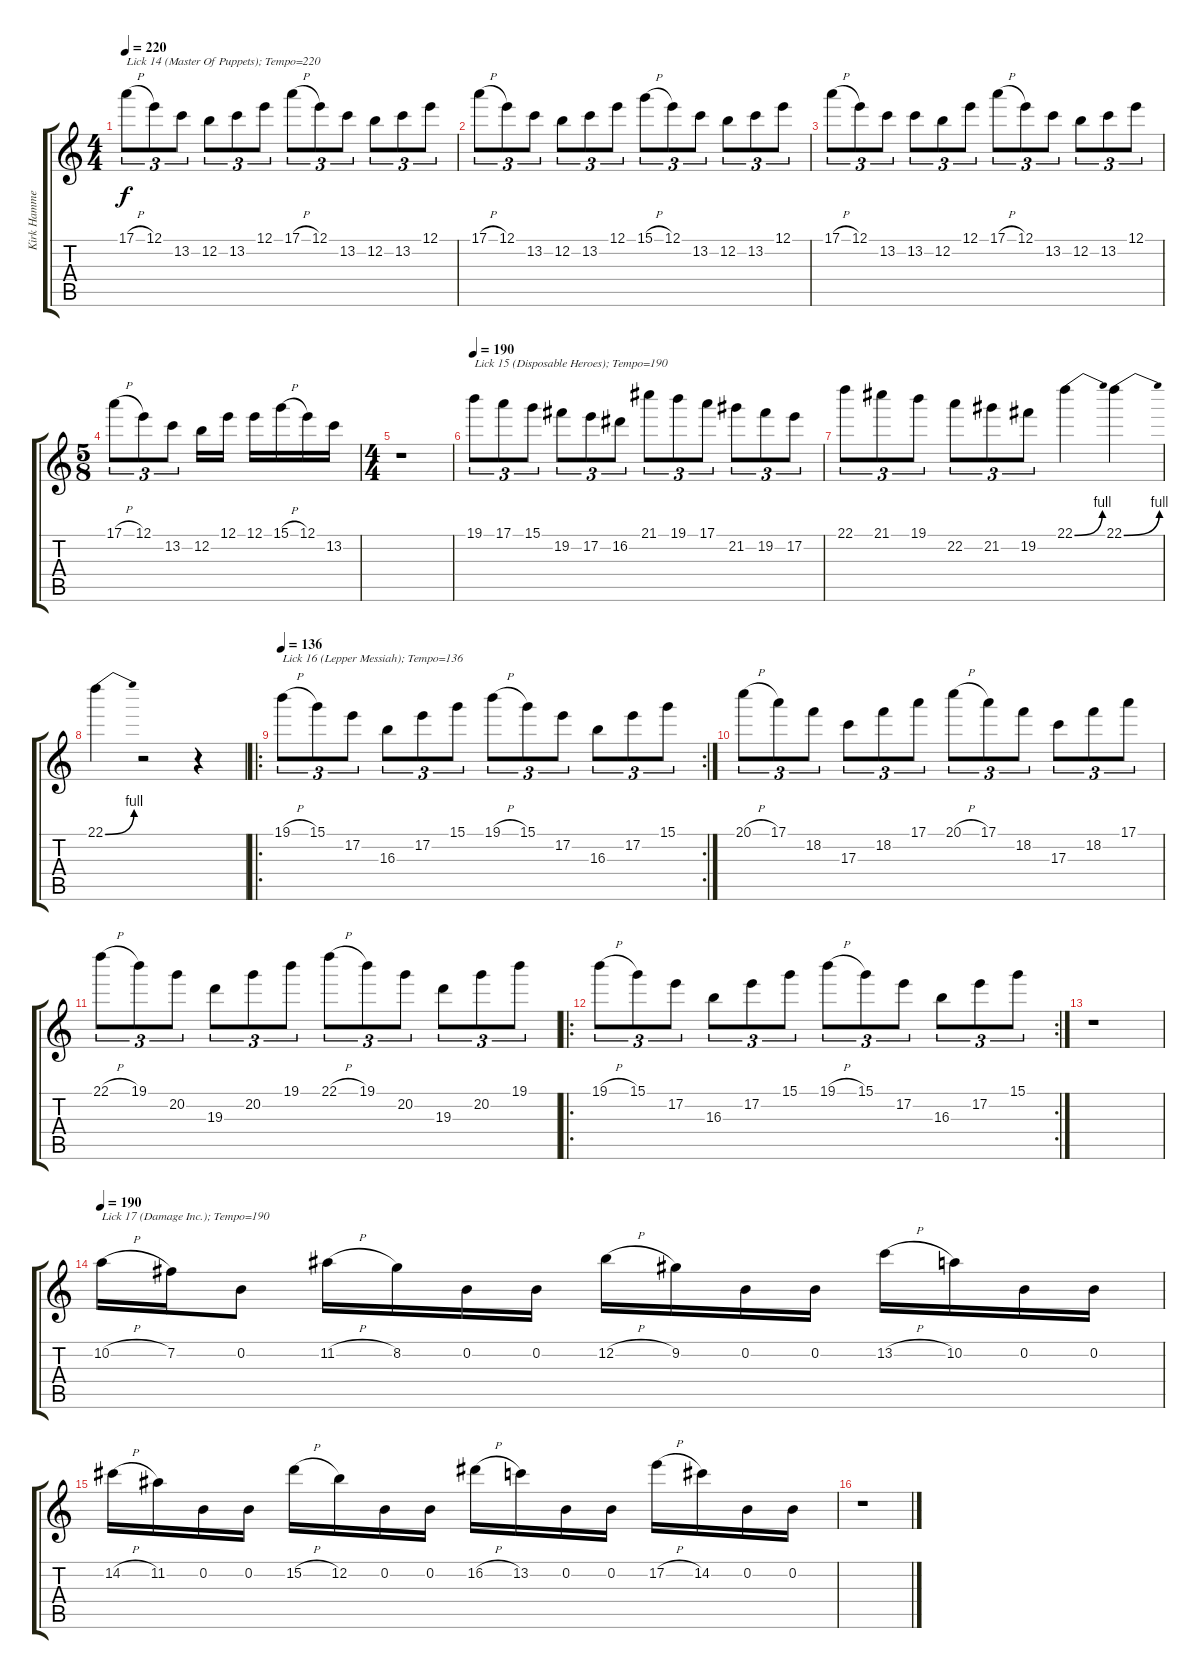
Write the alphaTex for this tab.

\track ("Kirk Hammett" "Kirk Hamme") {instrument distortionguitar}
\staff {score tabs}
\tuning (E4 B3 G3 D3 A2 E2) {hide}
\ts (4 4)
\tempo 220
\clef g2
\ks c
17.1{h}.8{tu (3 2) txt "Lick 14 (Master Of Puppets); Tempo=220" dy f} 12.1.8{tu (3 2)} 13.2.8{tu (3 2)} 12.2.8{tu (3 2)} 13.2.8{tu (3 2)} 12.1.8{tu (3 2)} 17.1{h}.8{tu (3 2)} 12.1.8{tu (3 2)} 13.2.8{tu (3 2)} 12.2.8{tu (3 2)} 13.2.8{tu (3 2)} 12.1.8{tu (3 2)} |
17.1{h}.8{tu (3 2)} 12.1.8{tu (3 2)} 13.2.8{tu (3 2)} 12.2.8{tu (3 2)} 13.2.8{tu (3 2)} 12.1.8{tu (3 2)} 15.1{h}.8{tu (3 2)} 12.1.8{tu (3 2)} 13.2.8{tu (3 2)} 12.2.8{tu (3 2)} 13.2.8{tu (3 2)} 12.1.8{tu (3 2)} |
17.1{h}.8{tu (3 2)} 12.1.8{tu (3 2)} 13.2.8{tu (3 2)} 13.2.8{tu (3 2)} 12.2.8{tu (3 2)} 12.1.8{tu (3 2)} 17.1{h}.8{tu (3 2)} 12.1.8{tu (3 2)} 13.2.8{tu (3 2)} 12.2.8{tu (3 2)} 13.2.8{tu (3 2)} 12.1.8{tu (3 2)} |
\ts (5 8)
17.1{h}.8{tu (3 2)} 12.1.8{tu (3 2)} 13.2.8{tu (3 2)} 12.2.16 12.1.16 12.1.16 15.1{h}.16 12.1.16 13.2.16 |
\ts (4 4)
r.1 |
\tempo 190
19.1.8{tu (3 2) txt "Lick 15 (Disposable Heroes); Tempo=190"} 17.1.8{tu (3 2)} 15.1.8{tu (3 2)} 19.2.8{tu (3 2)} 17.2.8{tu (3 2)} 16.2.8{tu (3 2)} 21.1.8{tu (3 2)} 19.1.8{tu (3 2)} 17.1.8{tu (3 2)} 21.2.8{tu (3 2)} 19.2.8{tu (3 2)} 17.2.8{tu (3 2)} |
22.1.8{tu (3 2)} 21.1.8{tu (3 2)} 19.1.8{tu (3 2)} 22.2.8{tu (3 2)} 21.2.8{tu (3 2)} 19.2.8{tu (3 2)} 22.1{be (bend 0 0 60 4)}.4 22.1{be (bend 0 0 60 4)}.4 |
22.1{be (bend 0 0 60 4)}.4 r.2 r.4 |
\ro
\rc 2
\tempo 136
19.1{h}.8{tu (3 2) txt "Lick 16 (Lepper Messiah); Tempo=136"} 15.1.8{tu (3 2)} 17.2.8{tu (3 2)} 16.3.8{tu (3 2)} 17.2.8{tu (3 2)} 15.1.8{tu (3 2)} 19.1{h}.8{tu (3 2)} 15.1.8{tu (3 2)} 17.2.8{tu (3 2)} 16.3.8{tu (3 2)} 17.2.8{tu (3 2)} 15.1.8{tu (3 2)} |
20.1{h}.8{tu (3 2)} 17.1.8{tu (3 2)} 18.2.8{tu (3 2)} 17.3.8{tu (3 2)} 18.2.8{tu (3 2)} 17.1.8{tu (3 2)} 20.1{h}.8{tu (3 2)} 17.1.8{tu (3 2)} 18.2.8{tu (3 2)} 17.3.8{tu (3 2)} 18.2.8{tu (3 2)} 17.1.8{tu (3 2)} |
22.1{h}.8{tu (3 2)} 19.1.8{tu (3 2)} 20.2.8{tu (3 2)} 19.3.8{tu (3 2)} 20.2.8{tu (3 2)} 19.1.8{tu (3 2)} 22.1{h}.8{tu (3 2)} 19.1.8{tu (3 2)} 20.2.8{tu (3 2)} 19.3.8{tu (3 2)} 20.2.8{tu (3 2)} 19.1.8{tu (3 2)} |
\ro
\rc 2
19.1{h}.8{tu (3 2)} 15.1.8{tu (3 2)} 17.2.8{tu (3 2)} 16.3.8{tu (3 2)} 17.2.8{tu (3 2)} 15.1.8{tu (3 2)} 19.1{h}.8{tu (3 2)} 15.1.8{tu (3 2)} 17.2.8{tu (3 2)} 16.3.8{tu (3 2)} 17.2.8{tu (3 2)} 15.1.8{tu (3 2)} |
r.1 |
\tempo 190
10.2{h}.16{txt "Lick 17 (Damage Inc.); Tempo=190"} 7.2.16 0.2.8 11.2{h}.16 8.2.16 0.2.16 0.2.16 12.2{h}.16 9.2.16 0.2.16 0.2.16 13.2{h}.16 10.2.16 0.2.16 0.2.16 |
14.2{h}.16 11.2.16 0.2.16 0.2.16 15.2{h}.16 12.2.16 0.2.16 0.2.16 16.2{h}.16 13.2.16 0.2.16 0.2.16 17.2{h}.16 14.2.16 0.2.16 0.2.16 |
r.1
